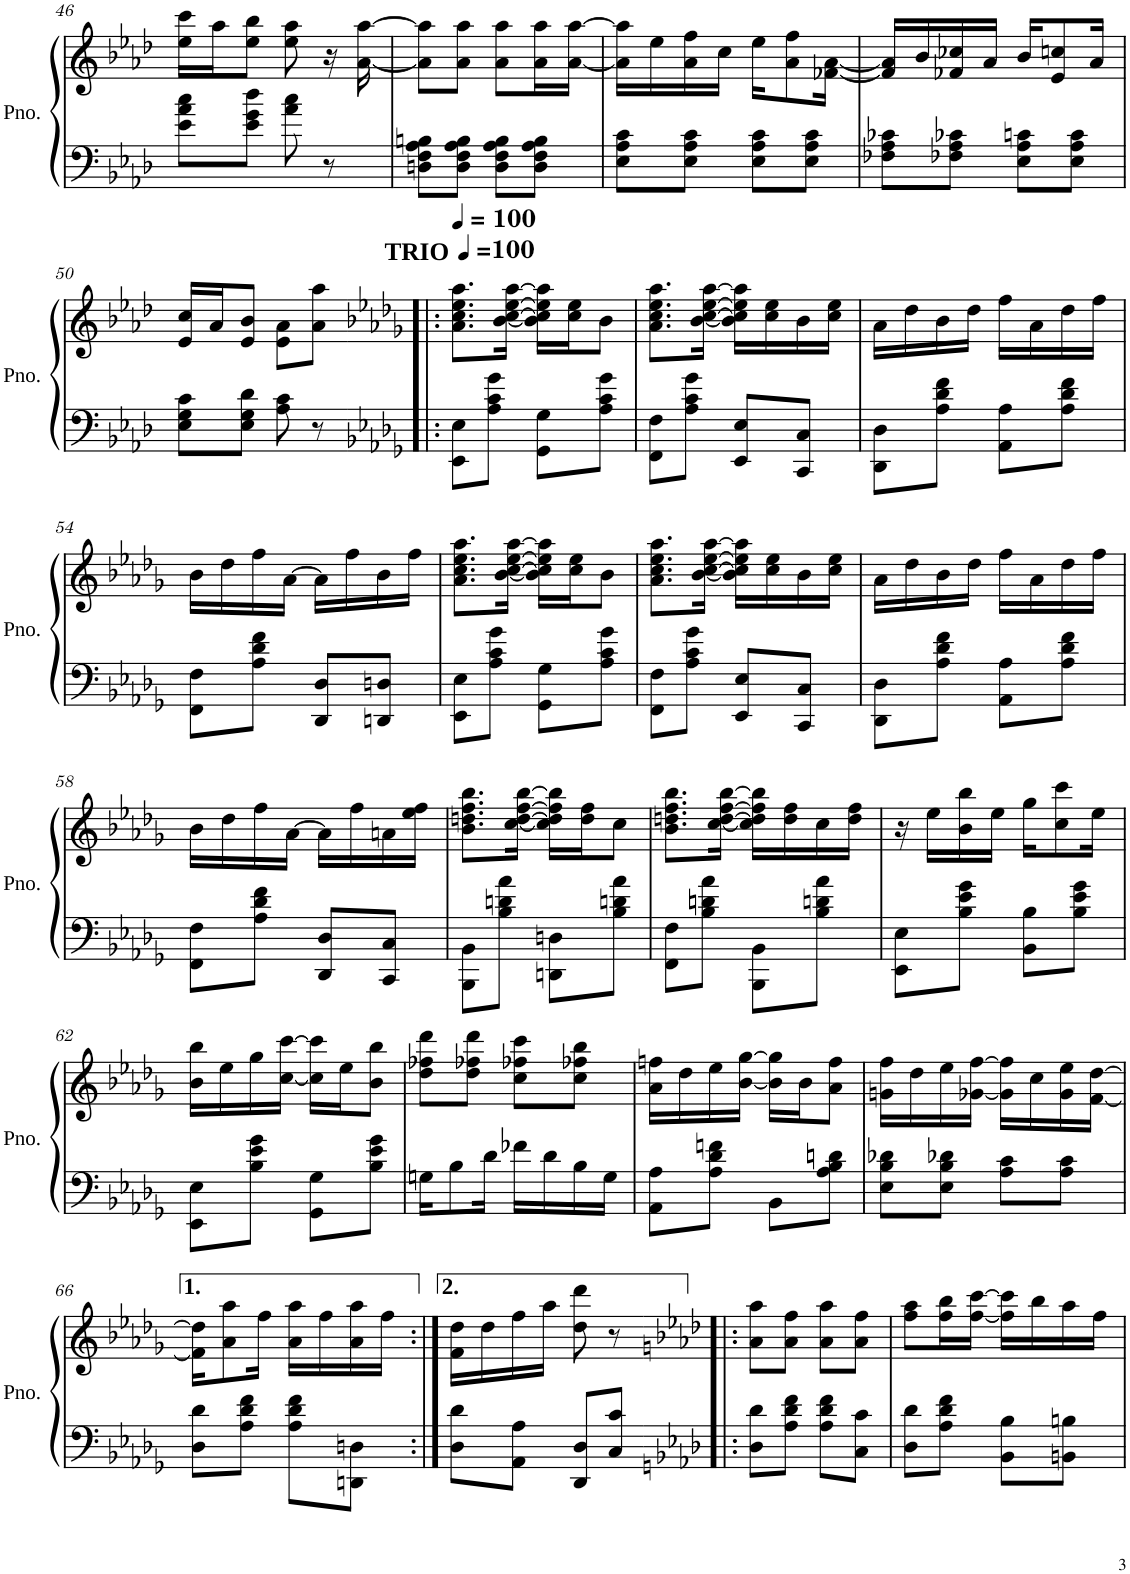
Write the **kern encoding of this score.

**kern	**kern
*part1	*part1
*staff2	*staff1
*I"Piano	*
*I'Pno.	*
!!LO:PB:g=z
*clefF4	*clefG2
*k[b-e-a-d-]	*k[b-e-a-d-]
*M2/4	*M2/4
=46	=46
8e-\ 8a-\ 8cc\L	16ee-\ 16ccc\LL
.	16aa-\J
8e-\ 8g\ 8dd-\J	8ee-\ 8bb-\J
8a-\ 8cc\	8ee-\ 8aa-\
8r	16r
.	[<16a-\ [16aa-\
=47	=47
8Dn\ 8F\ 8A-\ 8Bn\L	8a-\] 8aa-\]L
8D\ 8F\ 8A-\ 8B\J	8a-\ 8aa-\J
8D\ 8F\ 8A-\ 8B\L	8a-\ 8aa-\L
8D\ 8F\ 8A-\ 8B\J	16a-\ 16aa-\L
.	[<16a-\ [16aa-\JJ
=48	=48
8E-\ 8A-\ 8c\L	16a-\] 16aa-\]LL
.	16ee-\
8E-\ 8A-\ 8c\J	16a-\ 16ff\
.	16cc\JJ
8E-\ 8A-\ 8c\L	16ee-\KL
.	8a-\ 8ff\
8E-\ 8A-\ 8c\J	.
.	[16f-X\ [<16a-\Jk
=49	=49
8F-X\ 8A-\ 8c-X\L	16f-/] 16a-/]LL
.	16b-/
8F-X\ 8A-\ 8c-X\J	16f-X/ 16cc-X/
.	16a-/JJ
8E-\ 8A-\ 8cn\L	16b-/KL
.	8e-/ 8ccn/
8E-\ 8A-\ 8c\J	.
.	16a-/Jk
!!LO:LB:g=z
=50	=50
8E-\ 8G\ 8c\L	16e-/ 16cc/LL
.	16a-/J
8E-\ 8G\ 8d-\J	8e-/ 8b-/J
8A-\ 8c\	8e-\ 8a-\L
8r	8a-\ 8aa-\J
=51!|:	=51!|:
*k[b-e-a-d-g-]	*k[b-e-a-d-g-]
*	*MM100
!	!LO:TX:a:B:t=TRIO
8EE-\ 8E-\L	8.a-\ 8.cc\ 8.ee-\ 8.aa-\L
8A-\ 8c\ 8g-\J	.
.	[<16b-\ [16cc\ [16ee-\ [16aa-\Jk
8GG-\ 8G-\L	16b-\] 16cc\] 16ee-\] 16aa-\]LL
.	16cc\ 16ee-\J
8A-\ 8c\ 8g-\J	8b-\J
=52	=52
8FF\ 8F\L	8.a-\ 8.cc\ 8.ee-\ 8.aa-\L
8A-\ 8c\ 8g-\J	.
.	[<16b-\ [16cc\ [16ee-\ [16aa-\Jk
8EE-/ 8E-/L	16b-\] 16cc\] 16ee-\] 16aa-\]LL
.	16cc\ 16ee-\
8CC/ 8C/J	16b-\
.	16cc\ 16ee-\JJ
=53	=53
8DD-\ 8D-\L	16a-\LL
.	16dd-\
8A-\ 8d-\ 8f\J	16b-\
.	16dd-\JJ
8AA-\ 8A-\L	16ff\LL
.	16a-\
8A-\ 8d-\ 8f\J	16dd-\
.	16ff\JJ
!!LO:LB:g=z
=54	=54
8FF\ 8F\L	16b-\LL
.	16dd-\
8A-\ 8d-\ 8f\J	16ff\
.	[16a-\JJ
8DD-/ 8D-/L	16a-\LL]
.	16ff\
8DDn/ 8Dn/J	16b-\
.	16ff\JJ
=55	=55
8EE-\ 8E-\L	8.a-\ 8.cc\ 8.ee-\ 8.aa-\L
8A-\ 8c\ 8g-\J	.
.	[<16b-\ [16cc\ [16ee-\ [16aa-\Jk
8GG-\ 8G-\L	16b-\] 16cc\] 16ee-\] 16aa-\]LL
.	16cc\ 16ee-\J
8A-\ 8c\ 8g-\J	8b-\J
=56	=56
8FF\ 8F\L	8.a-\ 8.cc\ 8.ee-\ 8.aa-\L
8A-\ 8c\ 8g-\J	.
.	[<16b-\ [16cc\ [16ee-\ [16aa-\Jk
8EE-/ 8E-/L	16b-\] 16cc\] 16ee-\] 16aa-\]LL
.	16cc\ 16ee-\
8CC/ 8C/J	16b-\
.	16cc\ 16ee-\JJ
=57	=57
8DD-\ 8D-\L	16a-\LL
.	16dd-\
8A-\ 8d-\ 8f\J	16b-\
.	16dd-\JJ
8AA-\ 8A-\L	16ff\LL
.	16a-\
8A-\ 8d-\ 8f\J	16dd-\
.	16ff\JJ
!!LO:LB:g=z
=58	=58
8FF\ 8F\L	16b-\LL
.	16dd-\
8A-\ 8d-\ 8f\J	16ff\
.	[16a-\JJ
8DD-/ 8D-/L	16a-\LL]
.	16ff\
8CC/ 8C/J	16an\
.	16ee-\ 16ff\JJ
=59	=59
8BBB-\ 8BB-\L	8.b-\ 8.ddn\ 8.ff\ 8.bb-\L
8B-\ 8dn\ 8a-\J	.
.	[<16cc\ [16dd\ [16ff\ [16bb-\Jk
8DDn\ 8Dn\L	16cc\] 16dd\] 16ff\] 16bb-\]LL
.	16dd\ 16ff\J
8B-\ 8dn\ 8a-\J	8cc\J
=60	=60
8FF\ 8F\L	8.b-\ 8.ddn\ 8.ff\ 8.bb-\L
8B-\ 8dn\ 8a-\J	.
.	[<16cc\ [16dd\ [16ff\ [16bb-\Jk
8BBB-\ 8BB-\L	16cc\] 16dd\] 16ff\] 16bb-\]LL
.	16dd\ 16ff\
8B-\ 8dn\ 8a-\J	16cc\
.	16dd\ 16ff\JJ
=61	=61
8EE-\ 8E-\L	16r
.	16ee-\LL
8B-\ 8e-\ 8g-\J	16b-\ 16bb-\
.	16ee-\JJ
8BB-\ 8B-\L	16gg-\KL
.	8cc\ 8ccc\
8B-\ 8e-\ 8g-\J	.
.	16ee-\Jk
!!LO:LB:g=z
=62	=62
8EE-\ 8E-\L	16b-\ 16bb-\LL
.	16ee-\
8B-\ 8e-\ 8g-\J	16gg-\
.	[<16cc\ [16ccc\JJ
8GG-\ 8G-\L	16cc\] 16ccc\]LL
.	16ee-\J
8B-\ 8e-\ 8g-\J	8b-\ 8bb-\J
=63	=63
16Gn\KL	8dd-\ 8ff-X\ 8ddd-\L
8B-\	.
.	8dd-\ 8ff-X\ 8ddd-\J
16d-\Jk	.
16f-X\LL	8cc\ 8ff-X\ 8ccc\L
16d-\	.
16B-\	8cc\ 8ff-X\ 8bb-\J
16G\JJ	.
=64	=64
8AA-\ 8A-\L	16a-\ 16ffn\LL
.	16dd-\
8A-\ 8d-\ 8fn\J	16ee-\
.	[<16b-\ [16gg-\JJ
8BB-\L	16b-\] 16gg-\]LL
.	16b-\J
8A-\ 8B-\ 8dn\J	8a-\ 8ff\J
=65	=65
8E-\ 8B-\ 8d-X\L	16gn\ 16ff\LL
.	16dd-\
8E-\ 8B-\ 8d-X\J	16ee-\
.	[<16g-X\ [16ff\JJ
8A-\ 8c\L	16g-\] 16ff\]LL
.	16cc\
8A-\ 8c\J	16g-\ 16ee-\
.	[<16f\ [16dd-\JJ
!!LO:LB:g=z
=66	=66
8D-\ 8d-\L	16f\] 16dd-\]KL
.	8a-\ 8aa-\
8A-\ 8d-\ 8f\J	.
.	16ff\Jk
8A-\ 8d-\ 8f\L	16a-\ 16aa-\LL
.	16ff\
8DDn\ 8Dn\J	16a-\ 16aa-\
.	16ff\JJ
=67:|!	=67:|!
8D-\ 8d-\L	16f\ 16dd-\LL
.	16dd-\
8AA-\ 8A-\J	16ff\
.	16aa-\JJ
8DD-/ 8D-/L	8dd-\ 8ddd-\
8C/ 8c/J	8r
=68!|:	=68!|:
*k[b-e-a-d-]	*k[b-e-a-d-]
8D-\ 8d-\L	8a-\ 8aa-\L
8A-\ 8d-\ 8f\J	8a-\ 8ff\J
8A-\ 8d-\ 8f\L	8a-\ 8aa-\L
8C\ 8c\J	8a-\ 8ff\J
=69	=69
8D-\ 8d-\L	8ff\ 8aa-\L
8A-\ 8d-\ 8f\J	16ff\ 16bb-\L
.	[<16ff\ [16ccc\JJ
8BB-\ 8B-\L	16ff\] 16ccc\]LL
.	16bb-\
8BBn\ 8Bn\J	16aa-\
.	16ff\JJ
=	=
*-	*-
